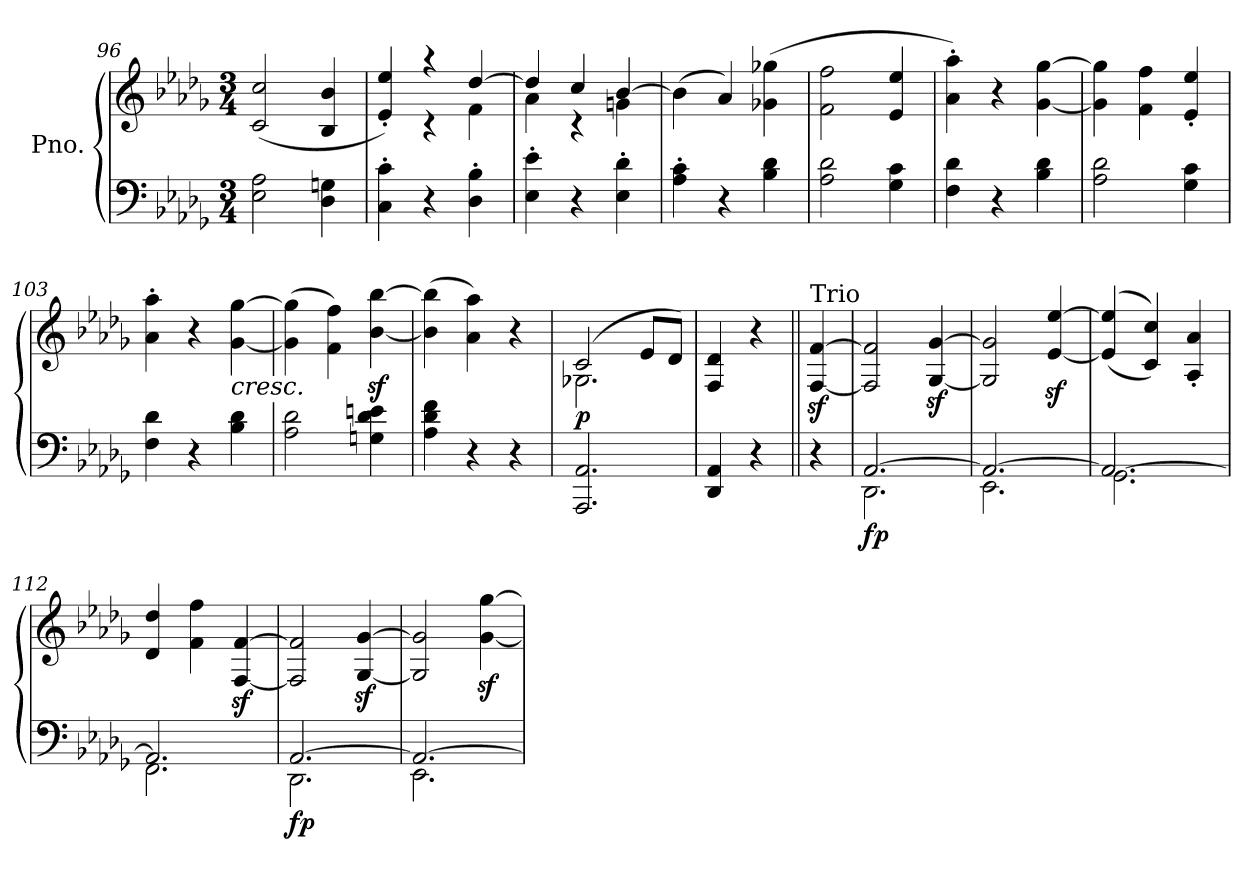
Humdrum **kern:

**kern	**kern	**dynam
*part1	*part1	*part1
*staff2	*staff1	*staff1/2
*I"Pno.	*	*
*clefF4	*clefG2	*
*k[b-e-a-d-g-]	*k[b-e-a-d-g-]	*
*D-:	*D-:	*
*M3/4	*M3/4	*
=96	=96	=96
2E-\ 2A-\	(2c/ 2cc/	.
4D-\ 4Gn\	4B-/ 4b-/	.
=97	=97	=97
*	*^	*
4C\'> 4c\'>	4e-/'> 4ee-/'>)	4ryy	.
4r	4raa	4rc	.
4D-\'> 4B-\'>	[>4dd-/	4f\	.
=98	=98	=98	=98
4E-\'> 4e-\'>	4dd-/]	4a-\	.
4r	4cc/	4rc	.
4E-\'> 4d-\'>	[>4b-/	4gn\	.
*	*v	*v	*
=99	=99	=99
4A-\'> 4c\'>	(>4b-\]	.
4r	4a-/)	.
4B-\ 4d-\	(>4g-X\ 4gg-X\	.
=100	=100	=100
2A-\ 2d-\	2f\ 2ff\	.
4G-\ 4c\	4e-/ 4ee-/	.
=101	=101	=101
4F\ 4d-\	4a-\'> 4aa-\'>)	.
4r	4r	.
4B-\ 4d-\	[4g-\ [4gg-\	.
=102	=102	=102
2A-\ 2d-\	4g-\] 4gg-\]	.
.	4f\ 4ff\	.
4G-\ 4c\	4e-/'< 4ee-/'<	.
=103	=103	=103
4F\ 4d-\	4a-\'> 4aa-\'>	.
4r	4r	.
!	!LO:TX:b:i:t=cresc.	!
4B-\ 4d-\	[4g-\ [4gg-\	.
=104	=104	=104
2A-\ 2d-\	(>4g-\] 4gg-\]	.
.	4f\ 4ff\)	.
4Gn\ 4d-\ 4en\	[4b-\z< [4bb-\z<	.
=105	=105	=105
4A-\ 4d-\ 4f\	(>4b-\] 4bb-\]	.
4r	4a-\ 4aa-\)	.
4r	4r	.
=106	=106	=106
*	*^	*
!	!	!	!LO:DY:b
2.AAA-/ 2.AA-/	(2c/	2.G-X\	p
.	8e-/L	.	.
.	8d-/J)	.	.
*	*v	*v	*
=107	=107	=107
4DD-/ 4AA-/	4F/ 4d-/	.
4r	4r	.
!!LO:LB:g=z
=108||	=108||	=108||
!	!LO:TX:a:t=Trio	!
4r	[4F/z< [4f/z<	.
=109	=109	=109
*^	*	*
!	!	!	!LO:DY:b=2
[>2.AA-/	2.DD-\	2F/] 2f/]	fp
.	.	[4G-/z< [4g-/z<	.
=110	=110	=110	=110
2.AA-/_	2.EE-\	2G-/] 2g-/]	.
.	.	[4e-/z< [4ee-/z<	.
=111	=111	=111	=111
2.AA-/_	2.GG-\	((<4e-/] 4ee-/]	.
.	.	4c/ 4cc/))	.
.	.	4A-/'< 4a-/'<	.
=112	=112	=112	=112
2.AA-/]	2.FF\	4d-/ 4dd-/	.
.	.	4f\ 4ff\	.
.	.	[4F/z< [4f/z<	.
=113	=113	=113	=113
!	!	!	!LO:DY:b=2
[>2.AA-/	2.DD-\	2F/] 2f/]	fp
.	.	[4G-/z< [4g-/z<	.
=114	=114	=114	=114
2.AA-/_	2.EE-\	2G-/] 2g-/]	.
.	.	[4g-\z< [4gg-\z<	.
*v	*v	*	*
=	=	=
*-	*-	*-
